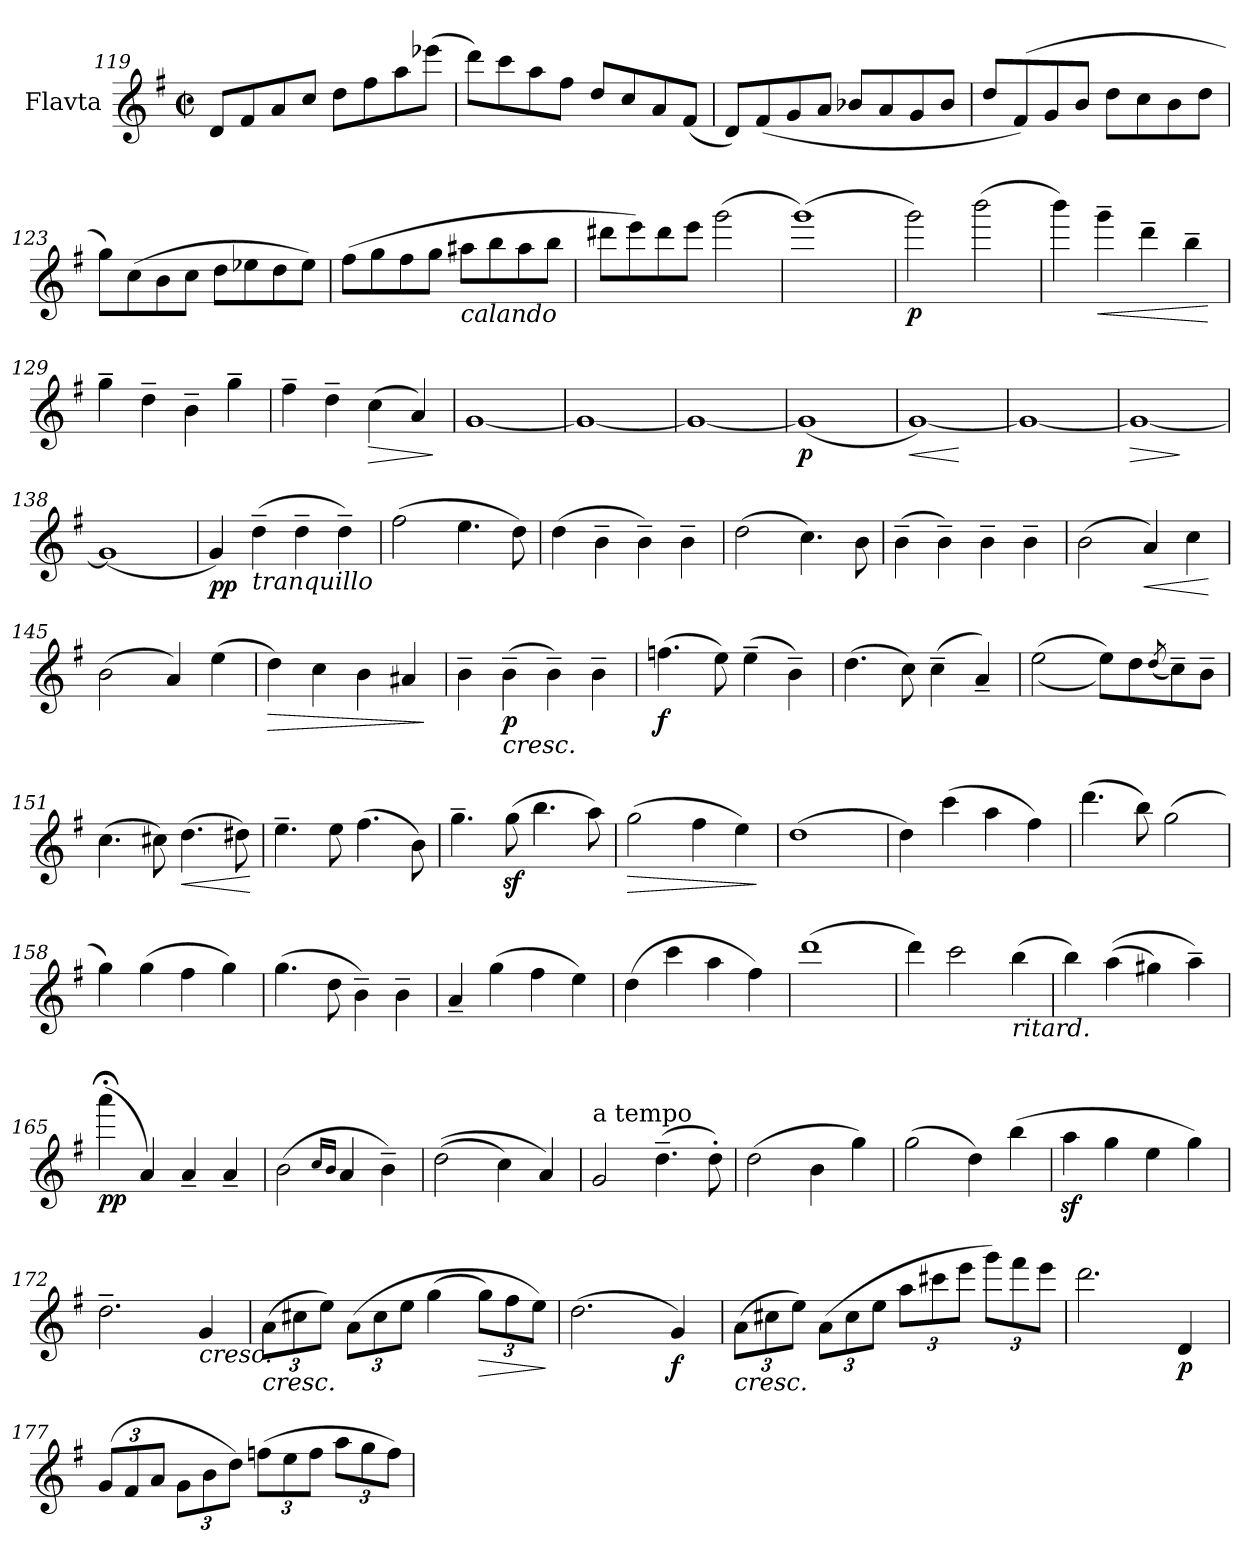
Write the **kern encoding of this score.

**kern	**dynam
*part1	*part1
*staff1	*staff1
*I"Flavta	*
*I'Fl.	*
*clefG2	*
*k[f#]	*
*M2/2	*
*met(c|)	*
=119	=119
8d/L	.
8f#/	.
8a/	.
8cc/J	.
8dd\L	.
8ff#\	.
8aa\	.
(>8eee-X\J	.
=120	=120
8ddd\L)	.
8ccc\	.
8aa\	.
8ff#\J	.
8dd/L	.
8cc/	.
8a/	.
(<8f#/J	.
!!LO:LB:g=z
=121	=121
8d/L)	.
(<8f#/	.
8g/	.
8a/J	.
8b-X/L	.
8a/	.
8g/	.
8b-/J	.
=122	=122
8dd/L	.
(>8f#/)	.
8g/	.
8b/J	.
8dd\L	.
8cc\	.
8b\	.
8dd\J	.
=123	=123
8gg\L)	.
(>8cc\	.
8b\	.
8cc\J	.
8dd\L	.
8ee-X\	.
8dd\	.
8ee-\J)	.
=124	=124
(>8ff#\L	.
8gg\	.
8ff#\	.
8gg\J	.
!LO:TX:b:i:t=calando	!
8aa#X\L	.
8bb\	.
8aa#\	.
8bb\J	.
=125	=125
8ddd#X\L	.
8eee\)	.
8ddd#\	.
8eee\J	.
(>2ggg\	.
=126	=126
(>1ggg)	.
!!LO:LB:g=z
=127	=127
!	!LO:DY:b
2ggg\)	p
(>2bbb\	.
=128	=128
4bbb\)	.
!	!LO:HP:b
4ggg~\	<
4ddd~\	.
4bb~\	.
.	[
=129	=129
4gg~\	.
4dd~\	.
4b~\	.
4gg~\	.
=130	=130
4ff#~\	.
4dd~\	.
!	!LO:HP:b
(>4cc\	>
4a/)	.
.	]
=131	=131
[1g	.
=132	=132
1g_	.
=133	=133
1g_	.
=134	=134
!	!LO:DY:b
(<1g]	p
=135	=135
!	!LO:HP:b
[1g)	<
.	[
=136	=136
1g_	.
=137	=137
!	!LO:HP:b
1g_	>
.	]
=138	=138
(<1g]	.
=139	=139
!	!LO:DY:b
4g/)	pp
!LO:TX:b:i:t=tranquillo	!
(>4dd~\	.
4dd~\	.
4dd~\)	.
!!LO:PB:g=z
=140	=140
(>2ff#\	.
4.ee\	.
8dd\)	.
=141	=141
(>4dd\	.
4b~\	.
4b~\)	.
4b~\	.
=142	=142
(>2dd\	.
4.cc\)	.
8b\	.
=143	=143
(>4b~\	.
4b~\)	.
4b~\	.
4b~\	.
=144	=144
(>2b\	.
!	!LO:HP:b
4a/)	<
4cc\	.
.	[
=145	=145
(>2b\	.
4a/)	.
(>4ee\	.
=146	=146
!	!LO:HP:b
4dd\)	>
4cc\	.
4b\	.
4a#X/	.
.	]
=147	=147
4b~\	.
!LO:TX:b:i:t=cresc.	!
!	!LO:DY:b
(>4b~\	p
4b~\)	.
4b~\	.
=148	=148
!	!LO:DY:b
(>4.ffn\	f
8ee\)	.
(>4ee~\	.
4b~\)	.
=149	=149
(>4.dd\	.
8cc\)	.
(>4cc~\	.
4a~/)	.
!!LO:LB:g=z
=150	=150
(>(>2ee\	.
8ee\L))	.
8dd\	.
(<8qdd/	.
8cc~\)	.
8b~\J	.
=151	=151
(>4.cc\	.
8cc#X\)	.
!	!LO:HP:b
(>4.dd\	<
8dd#X\)	.
.	[
=152	=152
4.ee~\	.
8ee\	.
(>4.ff#\	.
8b\)	.
=153	=153
4.gg~\	.
(>8ggz<\	.
4.bb\	.
8aa\)	.
=154	=154
!	!LO:HP:b
(>2gg\	>
4ff#\	.
4ee\)	.
.	]
=155	=155
(>1dd	.
=156	=156
4dd\)	.
(>4ccc\	.
4aa\	.
4ff#\)	.
=157	=157
(>4.ddd\	.
8bb\)	.
(>2gg\	.
=158	=158
4gg\)	.
(>4gg\	.
4ff#\	.
4gg\)	.
!!LO:LB:g=z
=159	=159
(>4.gg\	.
8dd\	.
4b~\)	.
4b~\	.
=160	=160
4a~/	.
(>4gg\	.
4ff#\	.
4ee\)	.
=161	=161
(>4dd\	.
4ccc\	.
4aa\	.
4ff#\)	.
=162	=162
(>1ddd	.
=163	=163
4ddd\)	.
2ccc\	.
!LO:TX:b:i:t=ritard.	!
(>4bb\	.
=164	=164
4bb\)	.
(>(>4aa\	.
4gg#X\)	.
4aa~\)	.
=165	=165
!	!LO:DY:b
(>4aaa;<\	pp
4a/)	.
4a~/	.
4a~/	.
=166	=166
(>2b\	.
16qcc/LL	.
16qb/JJ	.
4a/	.
4b~\)	.
=167	=167
(>(>2dd\	.
4cc\)	.
4a/)	.
=168	=168
!LO:TX:a:t=a tempo	!
2g/	.
(>4.dd~\	.
8dd'\)	.
!!LO:LB:g=z
=169	=169
(>2dd\	.
4b\	.
4gg\)	.
=170	=170
(>2gg\	.
4dd\)	.
(>4bb\	.
=171	=171
4aaz<\	.
4gg\	.
4ee\	.
4gg\)	.
=172	=172
2.dd~\	.
!LO:TX:b:i:t=cresc.	!
4g/	.
=173	=173
*Xbrackettup	*
!	!LO:HP:b
(>12a\L	<
12cc#X\	.
12ee\J)	.
(>12a\L	.
12cc#\	.
12ee\J	.
(>4gg\	.
!	!LO:HP:b
12gg\L)	>
12ff#\	.
12ee\J)	.
.	[ ]
=174	=174
(>2.dd\	.
!	!LO:DY:b
4g/)	f
=175	=175
!LO:TX:b:i:t=cresc.	!
(>12a\L	.
12cc#X\	.
12ee\J)	.
(>12a\L	.
12cc#\	.
12ee\J	.
12aa\L	.
12ccc#X\	.
12eee\J	.
12ggg\L)	.
12fff#\	.
12eee\J	.
!!LO:LB:g=z
=176	=176
2.ddd\	.
!	!LO:DY:b
4d/	p
=177	=177
(>12g/L	.
12f#/	.
12a/J	.
12g\L	.
12b\	.
12dd\J)	.
(>12ffn\L	.
12ee\	.
12ff\J	.
12aa\L	.
12gg\	.
12ff\J)	.
=	=
*-	*-
